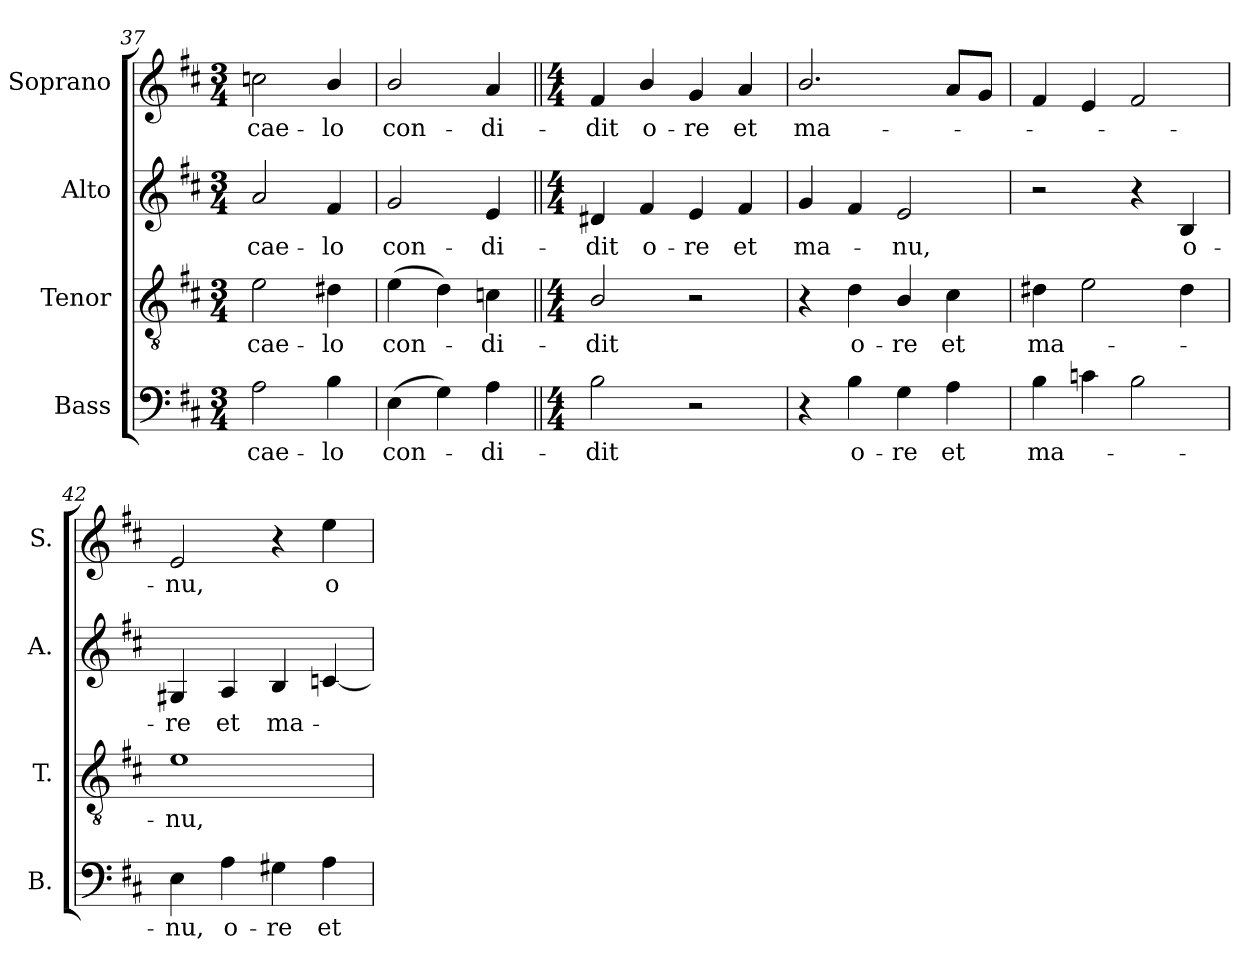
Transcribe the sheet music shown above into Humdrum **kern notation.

**kern	**text	**kern	**text	**kern	**text	**kern	**text
*part4	*part4	*part3	*part3	*part2	*part2	*part1	*part1
*staff4	*staff4	*staff3	*staff3	*staff2	*staff2	*staff1	*staff1
*I"Bass	*	*I"Tenor	*	*I"Alto	*	*I"Soprano	*
*I'B.	*	*I'T.	*	*I'A.	*	*I'S.	*
*clefF4	*	*clefGv2	*	*clefG2	*	*clefG2	*
*	*	*ITrd7c12	*	*	*	*	*
*k[f#c#]	*	*k[f#c#]	*	*k[f#c#]	*	*k[f#c#]	*
*D:	*	*D:	*	*D:	*	*D:	*
*M3/4	*	*M3/4	*	*M3/4	*	*M3/4	*
=37	=37	=37	=37	=37	=37	=37	=37
!	!LO:LY:b:color=#000000	!	!	!	!	!	!
!	!	!	!LO:LY:b:color=#000000	!	!	!	!
!	!	!	!	!	!LO:LY:b:color=#000000	!	!
!	!	!	!	!	!	!	!LO:LY:b:color=#000000
2Ai\	cae-	2Ei\	cae-	2ai/	cae-	2ccni\	cae-
!	!LO:LY:b:color=#000000	!	!	!	!	!	!
!	!	!	!LO:LY:b:color=#000000	!	!	!	!
!	!	!	!	!	!LO:LY:b:color=#000000	!	!
!	!	!	!	!	!	!	!LO:LY:b:color=#000000
4Bi\	-lo	4D#Xi\	-lo	4f#i/	-lo	4bi/	-lo
=38	=38	=38	=38	=38	=38	=38	=38
!	!LO:LY:b:color=#000000	!	!	!	!	!	!
!	!	!	!LO:LY:b:color=#000000	!	!	!	!
!	!	!	!	!	!LO:LY:b:color=#000000	!	!
!	!	!	!	!	!	!	!LO:LY:b:color=#000000
(4Ei\	con-	(4Ei\	con-	2gi/	con-	2bi/	con-
4Gi\)	.	4Di\)	.	.	.	.	.
!	!LO:LY:b:color=#000000	!	!	!	!	!	!
!	!	!	!LO:LY:b:color=#000000	!	!	!	!
!	!	!	!	!	!LO:LY:b:color=#000000	!	!
!	!	!	!	!	!	!	!LO:LY:b:color=#000000
4Ai\	-di-	4Cni\	-di-	4ei/	-di-	4ai/	-di-
=39||	=39||	=39||	=39||	=39||	=39||	=39||	=39||
*M4/4	*	*M4/4	*	*M4/4	*	*M4/4	*
!	!LO:LY:b:color=#000000	!	!	!	!	!	!
!	!	!	!LO:LY:b:color=#000000	!	!	!	!
!	!	!	!	!	!LO:LY:b:color=#000000	!	!
!	!	!	!	!	!	!	!LO:LY:b:color=#000000
2Bi\	-dit	2BBi/	-dit	4d#Xi/	-dit	4f#i/	-dit
!	!	!	!	!	!LO:LY:b:color=#000000	!	!
!	!	!	!	!	!	!	!LO:LY:b:color=#000000
.	.	.	.	4f#i/	o-	4bi/	o-
!	!	!	!	!	!LO:LY:b:color=#000000	!	!
!	!	!	!	!	!	!	!LO:LY:b:color=#000000
2r	.	2r	.	4ei/	-re	4gi/	-re
!	!	!	!	!	!LO:LY:b:color=#000000	!	!
!	!	!	!	!	!	!	!LO:LY:b:color=#000000
.	.	.	.	4f#i/	et	4ai/	et
=40	=40	=40	=40	=40	=40	=40	=40
!	!	!	!	!	!LO:LY:b:color=#000000	!	!
!	!	!	!	!	!	!	!LO:LY:b:color=#000000
4r	.	4r	.	4gi/	ma-	2.bi/	ma-
!	!LO:LY:b:color=#000000	!	!	!	!	!	!
!	!	!	!LO:LY:b:color=#000000	!	!	!	!
4Bi\	o-	4Di\	o-	4f#i/	.	.	.
!	!LO:LY:b:color=#000000	!	!	!	!	!	!
!	!	!	!LO:LY:b:color=#000000	!	!	!	!
!	!	!	!	!	!LO:LY:b:color=#000000	!	!
4Gi\	-re	4BBi/	-re	2ei/	-nu,	.	.
!	!LO:LY:b:color=#000000	!	!	!	!	!	!
!	!	!	!LO:LY:b:color=#000000	!	!	!	!
4Ai\	et	4C#i\	et	.	.	8ai/L	.
.	.	.	.	.	.	8gi/J	.
!!LO:LB:g=z
=41	=41	=41	=41	=41	=41	=41	=41
!	!LO:LY:b:color=#000000	!	!	!	!	!	!
!	!	!	!LO:LY:b:color=#000000	!	!	!	!
4Bi\	ma-	4D#Xi\	ma-	2r	.	4f#i/	.
4cni\	.	2Ei\	.	.	.	4ei/	.
2Bi\	.	.	.	4r	.	2f#i/	.
!	!	!	!	!	!LO:LY:b:color=#000000	!	!
.	.	4D#i\	.	4Bi/	o-	.	.
=42	=42	=42	=42	=42	=42	=42	=42
!	!LO:LY:b:color=#000000	!	!	!	!	!	!
!	!	!	!LO:LY:b:color=#000000	!	!	!	!
!	!	!	!	!	!LO:LY:b:color=#000000	!	!
!	!	!	!	!	!	!	!LO:LY:b:color=#000000
4Ei\	-nu,	1Ei	-nu,	4G#Xi/	-re	2ei/	-nu,
!	!LO:LY:b:color=#000000	!	!	!	!	!	!
!	!	!	!	!	!LO:LY:b:color=#000000	!	!
4Ai\	o-	.	.	4Ai/	et	.	.
!	!LO:LY:b:color=#000000	!	!	!	!	!	!
!	!	!	!	!	!LO:LY:b:color=#000000	!	!
4G#Xi\	-re	.	.	4Bi/	ma-	4r	.
!	!LO:LY:b:color=#000000	!	!	!	!	!	!
!	!	!	!	!	!	!	!LO:LY:b:color=#000000
4Ai\	et	.	.	[4cni/	.	4eei\	o-
=	=	=	=	=	=	=	=
*-	*-	*-	*-	*-	*-	*-	*-
